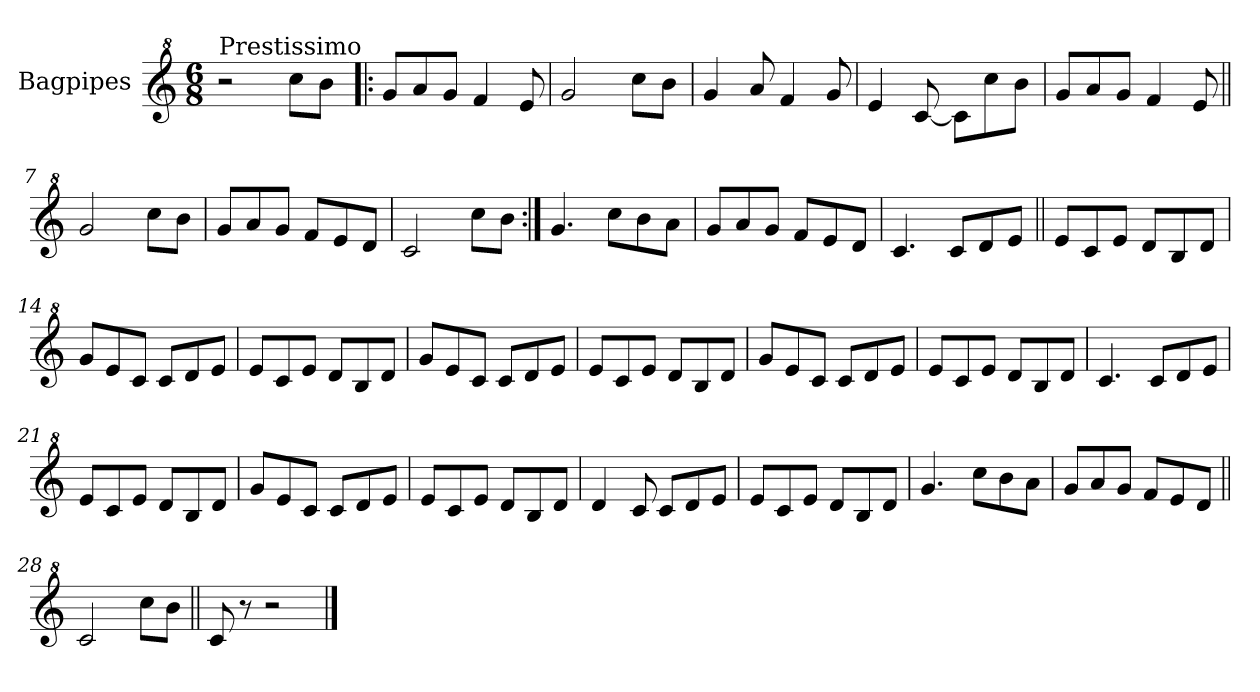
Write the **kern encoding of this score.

**kern
*part1
*staff1
*I"Bagpipes
*I'Bag
*clefG^2
*k[]
*C:
*M6/8
=1
!LO:TX:a:t=Prestissimo
2r
8ccc\L
8bb\J
=2!|:
8gg/L
8aa/
8gg/J
4ff/
8ee/
=3
2gg/
8ccc\L
8bb\J
=4
4gg/
8aa/
4ff/
8gg/
=5
4ee/
[8cc/
8cc\L]
8ccc\
8bb\J
=6
8gg/L
8aa/
8gg/J
4ff/
8ee/
=7||
2gg/
8ccc\L
8bb\J
=8
8gg/L
8aa/
8gg/J
8ff/L
8ee/
8dd/J
!!LO:LB:g=z
=9
2cc/
8ccc\L
8bb\J
=10:|!
4.gg/
8ccc\L
8bb\
8aa\J
=11
8gg/L
8aa/
8gg/J
8ff/L
8ee/
8dd/J
=12
4.cc/
8cc/L
8dd/
8ee/J
=13||
8ee/L
8cc/
8ee/J
8dd/L
8b/
8dd/J
=14
8gg/L
8ee/
8cc/J
8cc/L
8dd/
8ee/J
=15
8ee/L
8cc/
8ee/J
8dd/L
8b/
8dd/J
!!LO:LB:g=z
=16
8gg/L
8ee/
8cc/J
8cc/L
8dd/
8ee/J
=17
8ee/L
8cc/
8ee/J
8dd/L
8b/
8dd/J
=18
8gg/L
8ee/
8cc/J
8cc/L
8dd/
8ee/J
=19
8ee/L
8cc/
8ee/J
8dd/L
8b/
8dd/J
=20
4.cc/
8cc/L
8dd/
8ee/J
=21
8ee/L
8cc/
8ee/J
8dd/L
8b/
8dd/J
!!LO:LB:g=z
=22
8gg/L
8ee/
8cc/J
8cc/L
8dd/
8ee/J
=23
8ee/L
8cc/
8ee/J
8dd/L
8b/
8dd/J
=24
4dd/
8cc/
8cc/L
8dd/
8ee/J
=25
8ee/L
8cc/
8ee/J
8dd/L
8b/
8dd/J
=26
4.gg/
8ccc\L
8bb\
8aa\J
=27
8gg/L
8aa/
8gg/J
8ff/L
8ee/
8dd/J
=28||
2cc/
8ccc\L
8bb\J
!!LO:LB:g=z
=29||
8cc/
8r
2r
==
*-
